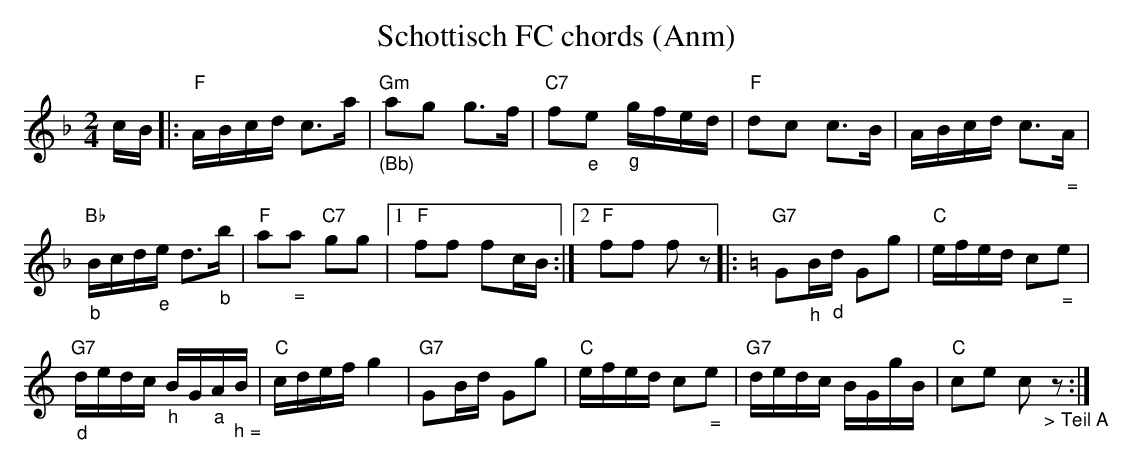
X:1
T: Schottisch FC chords (Anm)
M:2/4
L:1/16
K:F %%MIDI gchordon
cB |: "F"ABcd c3a | "Gm""_(Bb)"a2g2 g3f | "C7"f2"_e"e2 "_g"gfed | "F"d2c2 c3B | ABcd c3"_ ="A |
"Bb""_b"Bcd"_e"e d3"_b"b | "F"a2"_ ="a2 "C7"g2g2 |1 "F"f2f2 f2cB :|2 "F"f2f2 f2z2 |: [K:C]   "G7"G2"_h"B"_d"d G2g2 | "C"efed c2"_ ="e2 |
"G7""_d"dedc "_h"BG"_a"A"_ h ="B | "C"cdef g4 | "G7"G2Bd G2g2 | "C"efed c2"_ ="e2 | "G7"dedc BGgB | "C"c2e2 c2"_> Teil A"z2 :|
